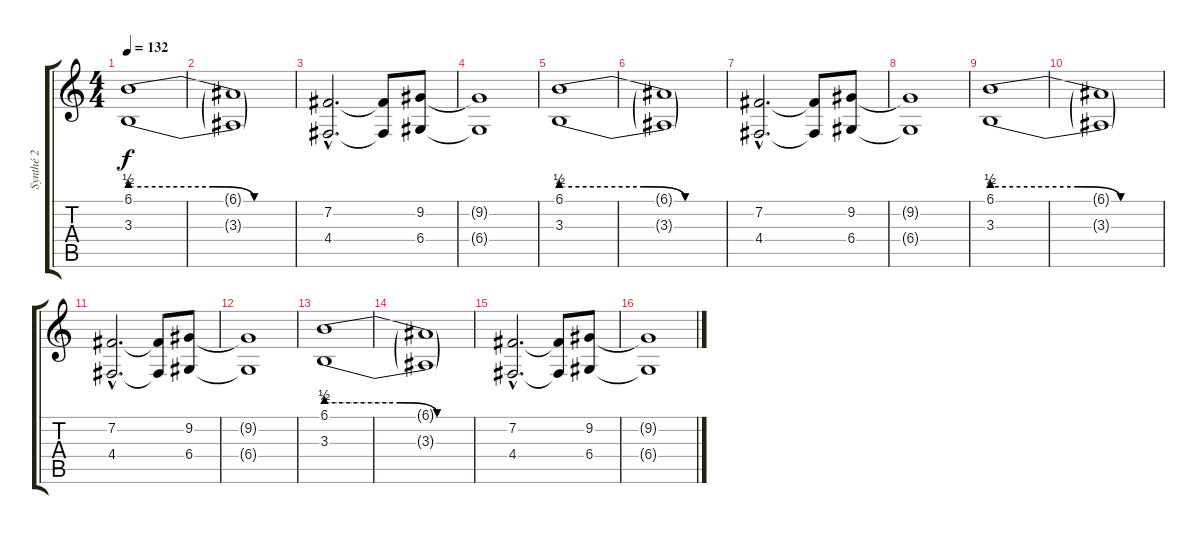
\track ("Synthé 2" "Synthé 2") {instrument tangoaccordion}
\staff {score tabs}
\tuning (E4 B3 G3 D3 A2 E2) {hide}
\ts (4 4)
\tempo 132
\clef g2
\ks c
(6.1{be (custom 0 2 30 2 45 0 60 0)} 3.3{be (custom 0 2 25 2 30 2 45 0 60 0)}).1{dy f} |
(6.1{t} 3.3{t}).1 |
(7.2{hac} 4.4{hac}).2{d} (7.2{t} 4.4{t}).8 (9.2 6.4).8 |
(9.2{t} 6.4{t}).1 |
(6.1{be (custom 0 2 30 2 45 0 60 0)} 3.3{be (custom 0 2 25 2 30 2 45 0 60 0)}).1 |
(6.1{t} 3.3{t}).1 |
(7.2{hac} 4.4{hac}).2{d} (7.2{t} 4.4{t}).8 (9.2 6.4).8 |
(9.2{t} 6.4{t}).1 |
(6.1{be (custom 0 2 30 2 45 0 60 0)} 3.3{be (custom 0 2 25 2 30 2 45 0 60 0)}).1 |
(6.1{t} 3.3{t}).1 |
(7.2{hac} 4.4{hac}).2{d} (7.2{t} 4.4{t}).8 (9.2 6.4).8 |
(9.2{t} 6.4{t}).1 |
(6.1{be (custom 0 2 30 2 45 0 60 0)} 3.3{be (custom 0 2 25 2 30 2 45 0 60 0)}).1 |
(6.1{t} 3.3{t}).1 |
(7.2{hac} 4.4{hac}).2{d} (7.2{t} 4.4{t}).8 (9.2 6.4).8 |
(9.2{t} 6.4{t}).1
